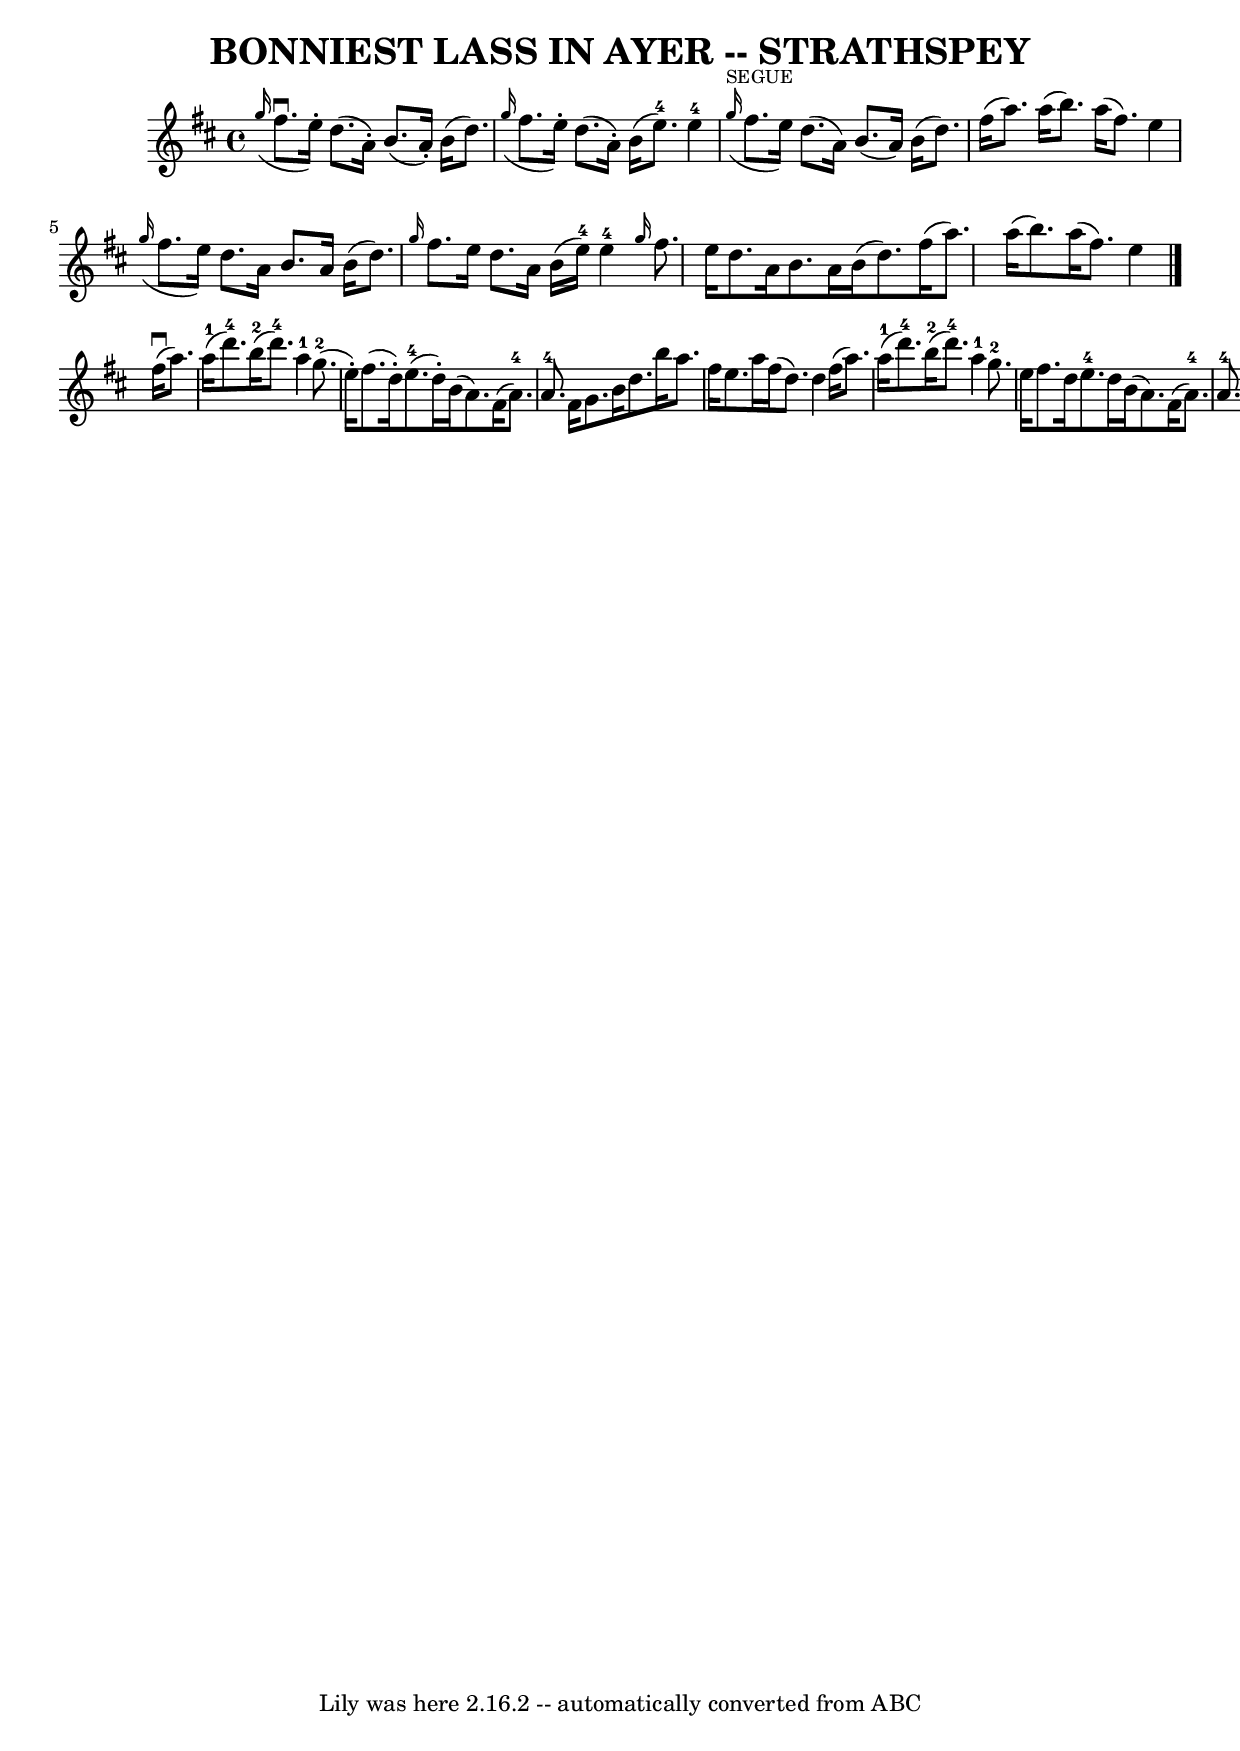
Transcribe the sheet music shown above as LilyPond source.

\version "2.16.2"
\include "Mammoth.ily"
\header {
  %% book = "Ryan's Mammoth Collection of Fiddle Tunes"
  crossRefNumber = "1"
  footnotes = ""
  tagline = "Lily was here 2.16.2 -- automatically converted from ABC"
  title = "BONNIEST LASS IN AYER -- STRATHSPEY"

}
voicedefault =  {


  \override Staff.TimeSignature #'style = #'C
  \time 4/4 % %slurgraces 1
  
  \key d \major
  \grace { g''16 (
	 } fis''8.^\downbow e''16 -.)   
  d''8. (a'16 -.) b'8. (a'16 -.) b'16 (d''8.)   |
  
  \grace { g''16 (
	 } fis''8. e''16 -.) d''8. (a'16 -.) b'16 (
  e''8.-4) e''4-4   |
  |
  \grace { g''16 
	  ^\segue(
	 } fis''8. e''16) d''8. (a'16) b'8. (a'16)   
  b'16 (d''8.)   |
  fis''16 (a''8.) a''16 (b''8.)   
  a''16 (fis''8.) e''4    |
  \grace { g''16 (
	 } fis''8.    
  e''16) d''8. a'16 b'8. a'16 b'16 (d''8.)   |
  
  \grace { g''16  
	 } fis''8. e''16 d''8. a'16 b'16 (e''16-4 
  -) e''4-4   |
  \grace { g''16  
	 } fis''8. e''16 d''8.  
  a'16 b'8. a'16 b'16 (d''8.)   |
  fis''16 (a''8.) 
  a''16 (b''8.) a''16 (fis''8.) e''4    \bar "|." fis''16 
  (^\downbow a''8.) a''16-1(d'''8.-4) b''16-2(
  d'''8.-4) a''4-1   |
  g''8.-2(e''16 -.) fis''8. (
  d''16 -.) e''8.-4(d''16 -.) b'16 (a'8.)   |
  
  fis'16 (a'8.-4) a'8.-4 fis'16 g'8. b'16 d''8. b''16  
  |
  a''8. fis''16 e''8. a''16 fis''16 (d''8.) d''4 
  |
  fis''16 (a''8.) a''16-1(d'''8.-4)     
  b''16-2(d'''8.-4) a''4-1   |
  g''8.-2 e''16    
  fis''8. d''16 e''8.-4 d''16 b'16 (a'8.)   |
  
  fis'16 (a'8.-4) a'8.-4 fis'16 g'8. b'16 d''8. b''16  
  |
  a''8. fis''16 e''8. a''16 fis''16 (d''8.) d''4 
  \bar "|."   

}

\score{
  <<

    \context Staff="default"
    {
      \voicedefault 
      
    }

  >>
  \layout {
    
  }
  \midi {
  }

}
